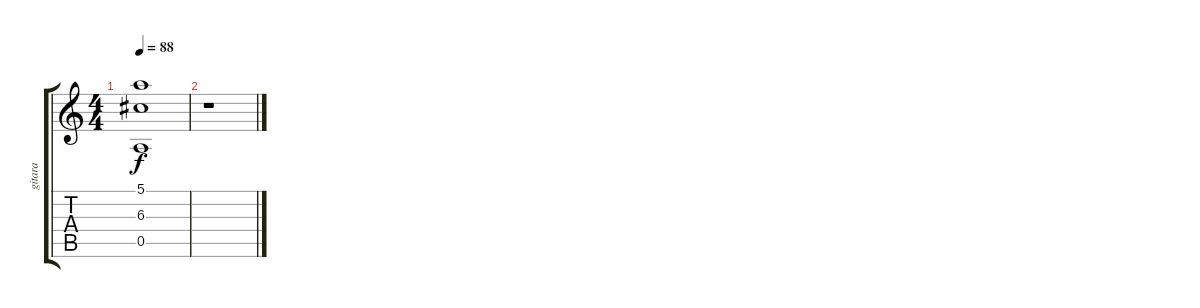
\track ("gitara" "gitara") {instrument acousticguitarnylon}
\staff {score tabs}
\tuning (E4 B3 G3 D3 A2 E2) {hide}
\ts (4 4)
\tempo 88
\clef g2
\ks c
(5.1 6.3 0.5).1{dy f} |
r.1
